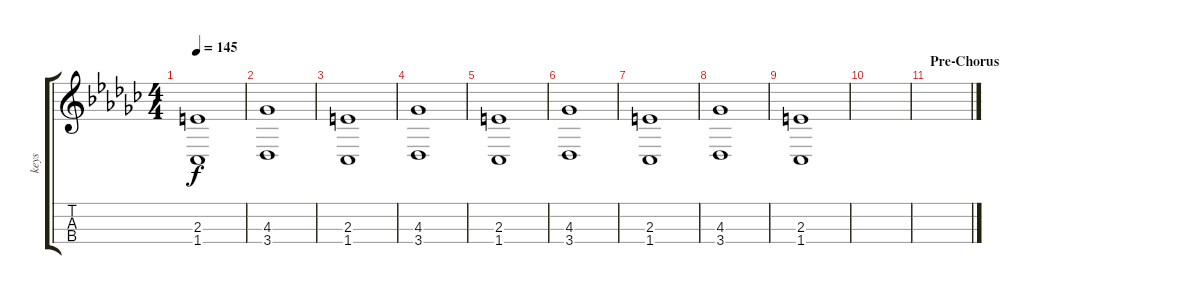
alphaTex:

\track ("keys" "keys") {instrument stringensemble1}
\staff {score tabs}
\tuning (E5 A4 D4 Bb2) {hide}
\ts (4 4)
\tempo 145
\clef g2
\ks gb
(2.3 1.4).1{dy f} |
(4.3 3.4).1 |
(2.3 1.4).1 |
(4.3 3.4).1 |
(2.3 1.4).1 |
(4.3 3.4).1 |
(2.3 1.4).1 |
(4.3 3.4).1 |
(2.3 1.4).1 |
|
\section ("" "Pre-Chorus")
